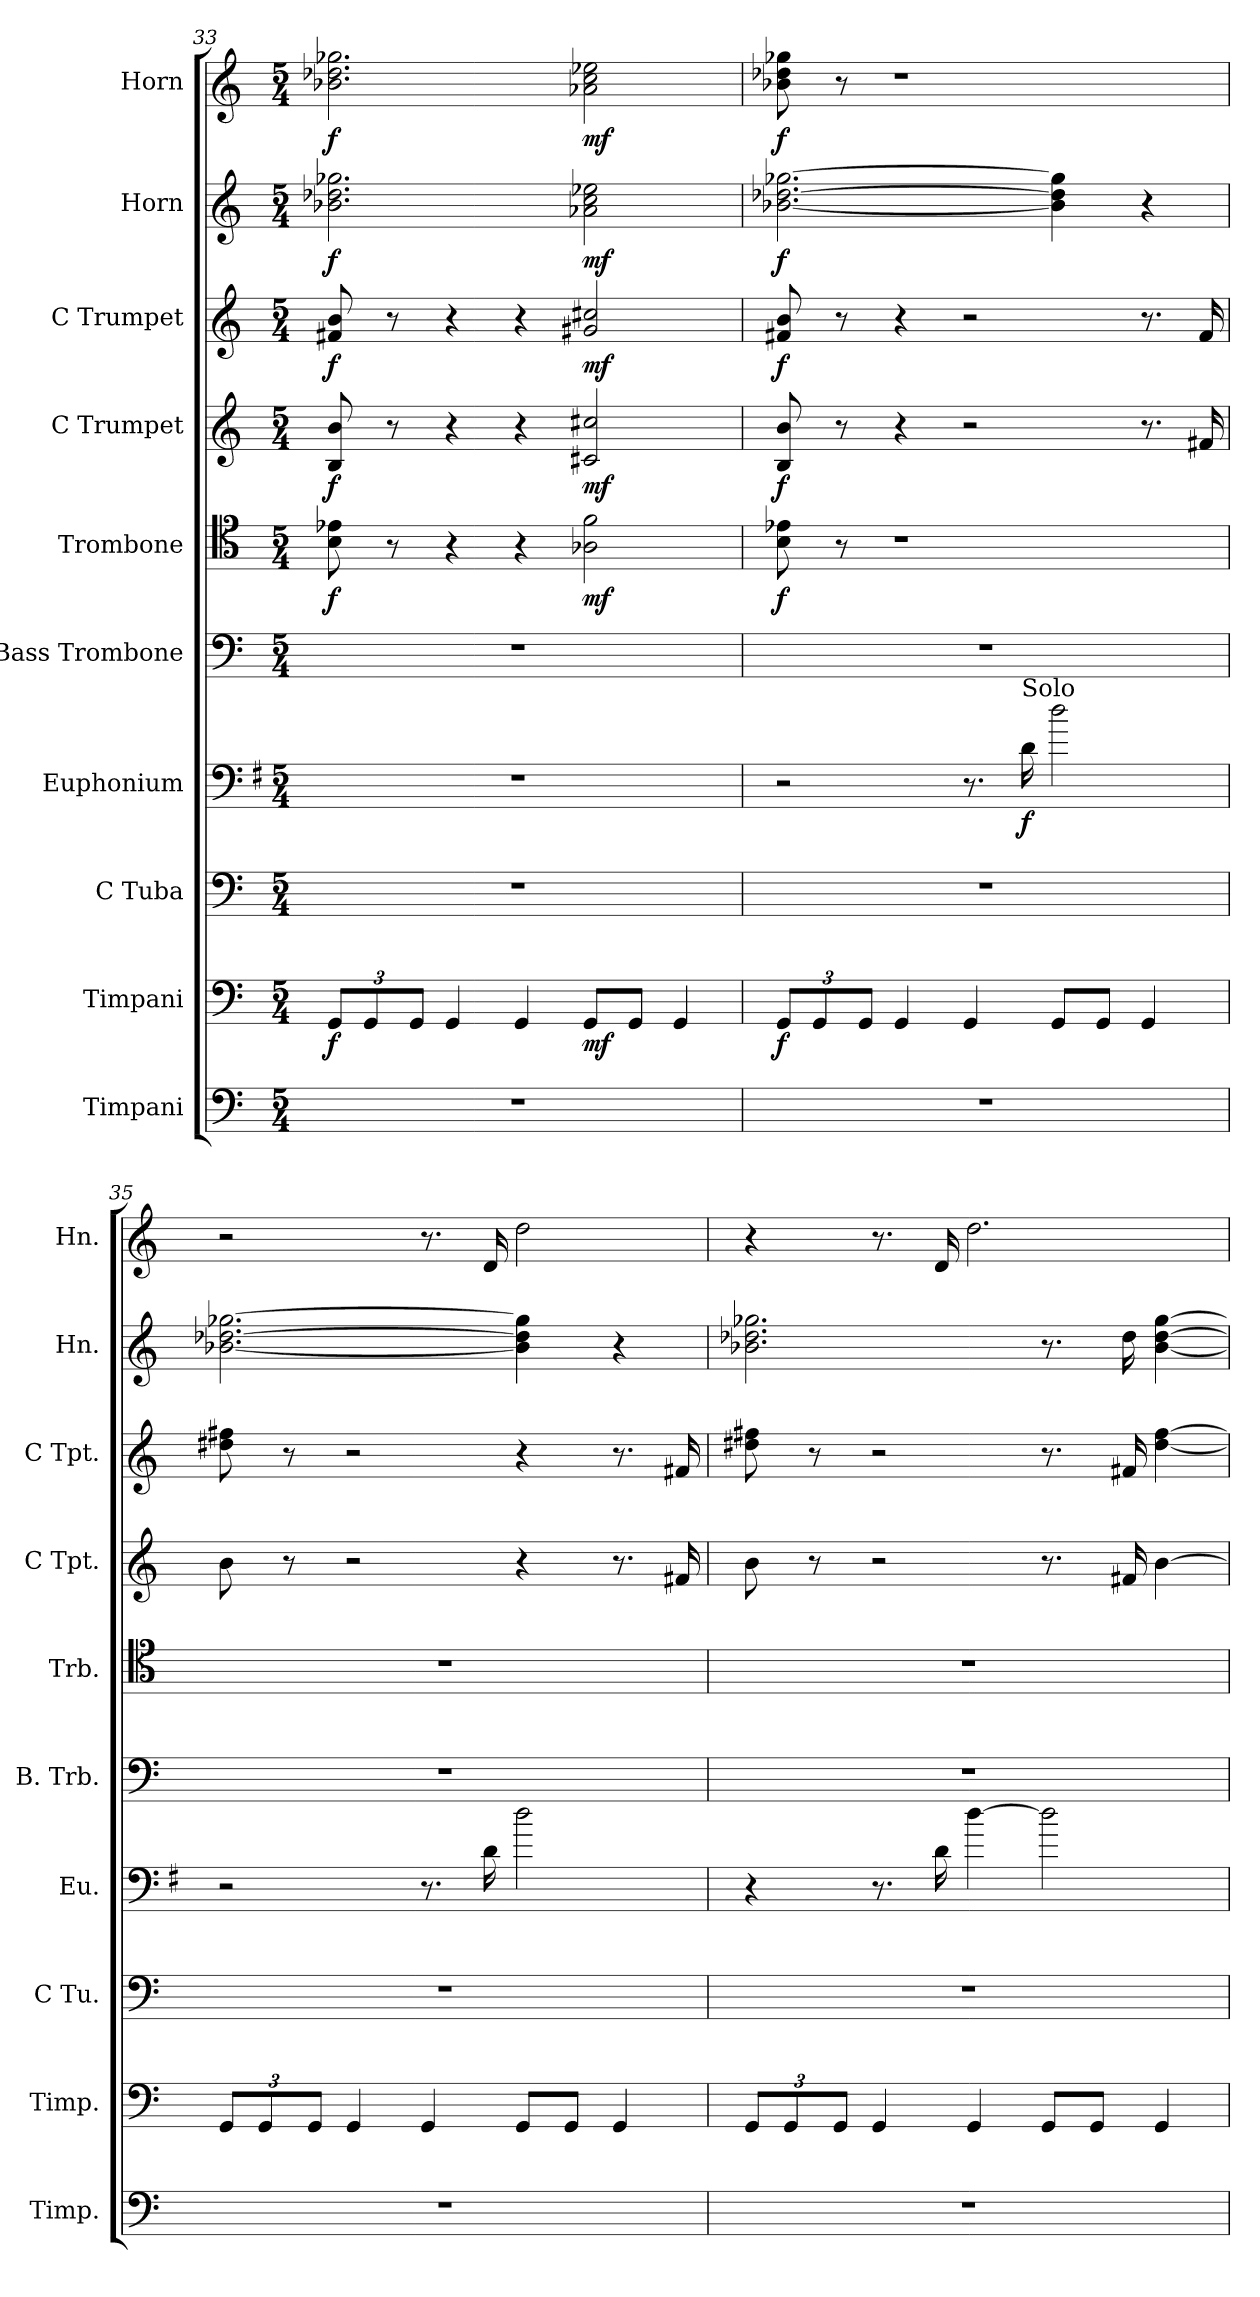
**kern	**kern	**dynam	**kern	**kern	**dynam	**kern	**kern	**dynam	**kern	**dynam	**kern	**dynam	**kern	**dynam	**kern	**dynam
*part10	*part9	*part9	*part8	*part7	*part7	*part6	*part5	*part5	*part4	*part4	*part3	*part3	*part2	*part2	*part1	*part1
*staff10	*staff9	*staff9	*staff8	*staff7	*staff7	*staff6	*staff5	*staff5	*staff4	*staff4	*staff3	*staff3	*staff2	*staff2	*staff1	*staff1
*I"Timpani	*I"Timpani	*	*I"C Tuba	*I"Euphonium	*	*I"Bass Trombone	*I"Trombone	*	*I"C Trumpet	*	*I"C Trumpet	*	*I"Horn	*	*I"Horn	*
*I'Timp.	*I'Timp.	*	*I'C Tu.	*I'Eu.	*	*I'B. Trb.	*I'Trb.	*	*I'C Tpt.	*	*I'C Tpt.	*	*I'Hn.	*	*I'Hn.	*
!!LO:PB:g=z
*clefF4	*clefF4	*	*clefF4	*clefF4	*	*clefF4	*clefC4	*	*clefG2	*	*clefG2	*	*clefG2	*	*clefG2	*
*	*	*	*	*ITrd4c7	*	*	*	*	*	*	*	*	*ITrd4c7	*	*ITrd4c7	*
*k[]	*k[]	*	*k[]	*k[]	*	*k[]	*k[]	*	*k[]	*	*k[]	*	*k[b-]	*	*k[b-]	*
*C:	*C:	*	*C:	*C:	*	*C:	*C:	*	*C:	*	*C:	*	*F:	*	*F:	*
*M5/4	*M5/4	*	*M5/4	*M5/4	*	*M5/4	*M5/4	*	*M5/4	*	*M5/4	*	*M5/4	*	*M5/4	*
*	*Xbrackettup	*	*	*	*	*	*	*	*	*	*	*	*	*	*	*
=33	=33	=33	=33	=33	=33	=33	=33	=33	=33	=33	=33	=33	=33	=33	=33	=33
!	!	!LO:DY:b	!	!	!	!	!	!LO:DY:b	!	!LO:DY:b	!	!LO:DY:b	!	!LO:DY:b	!	!LO:DY:b
4%5r	12GG/L	f	4%5r	4%5r	.	4%5r	8B\ 8e-X\	f	8B/ 8b/	f	8f#X/ 8b/	f	2.e-X\ 2.g-X\ 2.cc-X\	f	2.e-X\ 2.g-X\ 2.cc-X\	f
.	12GG/	.	.	.	.	.	.	.	.	.	.	.	.	.	.	.
.	.	.	.	.	.	.	8r	.	8r	.	8r	.	.	.	.	.
.	12GG/J	.	.	.	.	.	.	.	.	.	.	.	.	.	.	.
.	4GG/	.	.	.	.	.	4r	.	4r	.	4r	.	.	.	.	.
.	4GG/	.	.	.	.	.	4r	.	4r	.	4r	.	.	.	.	.
!	!	!LO:DY:b	!	!	!	!	!	!LO:DY:b	!	!LO:DY:b	!	!LO:DY:b	!	!LO:DY:b	!	!LO:DY:b
.	8GG/L	mf	.	.	.	.	2A-X\ 2f\	mf	2c#X/ 2cc#X/	mf	2g#X/ 2cc#X/	mf	2d-X\ 2f\ 2a-X\	mf	2d-X\ 2f\ 2a-X\	mf
.	8GG/J	.	.	.	.	.	.	.	.	.	.	.	.	.	.	.
.	4GG/	.	.	.	.	.	.	.	.	.	.	.	.	.	.	.
=34	=34	=34	=34	=34	=34	=34	=34	=34	=34	=34	=34	=34	=34	=34	=34	=34
!	!	!LO:DY:b	!	!	!	!	!	!LO:DY:b	!	!LO:DY:b	!	!LO:DY:b	!	!LO:DY:b	!	!LO:DY:b
4%5r	12GG/L	f	4%5r	2r	.	4%5r	8B\ 8e-X\	f	8B/ 8b/	f	8f#X/ 8b/	f	[2.e-X\ [2.g-X\ [2.cc-X\	f	8e-X\ 8g-X\ 8cc-X\	f
.	12GG/	.	.	.	.	.	.	.	.	.	.	.	.	.	.	.
.	.	.	.	.	.	.	8r	.	8r	.	8r	.	.	.	8r	.
.	12GG/J	.	.	.	.	.	.	.	.	.	.	.	.	.	.	.
.	4GG/	.	.	.	.	.	1r	.	4r	.	4r	.	.	.	1r	.
.	4GG/	.	.	8.r	.	.	.	.	2r	.	2r	.	.	.	.	.
!	!	!	!	!LO:TX:a:t=Solo	!	!	!	!	!	!	!	!	!	!	!	!
!	!	!	!	!	!LO:DY:b	!	!	!	!	!	!	!	!	!	!	!
.	.	.	.	16G\	f	.	.	.	.	.	.	.	.	.	.	.
.	8GG/L	.	.	2g\	.	.	.	.	.	.	.	.	4e-\] 4g-\] 4cc-\]	.	.	.
.	8GG/J	.	.	.	.	.	.	.	.	.	.	.	.	.	.	.
.	4GG/	.	.	.	.	.	.	.	8.r	.	8.r	.	4r	.	.	.
.	.	.	.	.	.	.	.	.	16f#X/	.	16f#/	.	.	.	.	.
=35	=35	=35	=35	=35	=35	=35	=35	=35	=35	=35	=35	=35	=35	=35	=35	=35
4%5r	12GG/L	.	4%5r	2r	.	4%5r	4%5r	.	8b\	.	8dd#X\ 8ff#X\	.	[2.e-X\ [2.g-X\ [2.cc-X\	.	2r	.
.	12GG/	.	.	.	.	.	.	.	.	.	.	.	.	.	.	.
.	.	.	.	.	.	.	.	.	8r	.	8r	.	.	.	.	.
.	12GG/J	.	.	.	.	.	.	.	.	.	.	.	.	.	.	.
.	4GG/	.	.	.	.	.	.	.	2r	.	2r	.	.	.	.	.
.	4GG/	.	.	8.r	.	.	.	.	.	.	.	.	.	.	8.r	.
.	.	.	.	16G\	.	.	.	.	.	.	.	.	.	.	16G/	.
.	8GG/L	.	.	2g\	.	.	.	.	4r	.	4r	.	4e-\] 4g-\] 4cc-\]	.	2g\	.
.	8GG/J	.	.	.	.	.	.	.	.	.	.	.	.	.	.	.
.	4GG/	.	.	.	.	.	.	.	8.r	.	8.r	.	4r	.	.	.
.	.	.	.	.	.	.	.	.	16f#X/	.	16f#X/	.	.	.	.	.
!!LO:PB:g=z
=36	=36	=36	=36	=36	=36	=36	=36	=36	=36	=36	=36	=36	=36	=36	=36	=36
4%5r	12GG/L	.	4%5r	4r	.	4%5r	4%5r	.	8b\	.	8dd#X\ 8ff#X\	.	2.e-X\ 2.g-X\ 2.cc-X\	.	4r	.
.	12GG/	.	.	.	.	.	.	.	.	.	.	.	.	.	.	.
.	.	.	.	.	.	.	.	.	8r	.	8r	.	.	.	.	.
.	12GG/J	.	.	.	.	.	.	.	.	.	.	.	.	.	.	.
.	4GG/	.	.	8.r	.	.	.	.	2r	.	2r	.	.	.	8.r	.
.	.	.	.	16G\	.	.	.	.	.	.	.	.	.	.	16G/	.
.	4GG/	.	.	[4g\	.	.	.	.	.	.	.	.	.	.	2.g\	.
.	8GG/L	.	.	2g\]	.	.	.	.	8.r	.	8.r	.	8.r	.	.	.
.	8GG/J	.	.	.	.	.	.	.	.	.	.	.	.	.	.	.
.	.	.	.	.	.	.	.	.	16f#X/	.	16f#X/	.	16g-\	.	.	.
.	4GG/	.	.	.	.	.	.	.	[4b\	.	[4dd#\ [4ff#\	.	[4e-\ [4g-\ [4cc-\	.	.	.
=	=	=	=	=	=	=	=	=	=	=	=	=	=	=	=	=
*-	*-	*-	*-	*-	*-	*-	*-	*-	*-	*-	*-	*-	*-	*-	*-	*-
